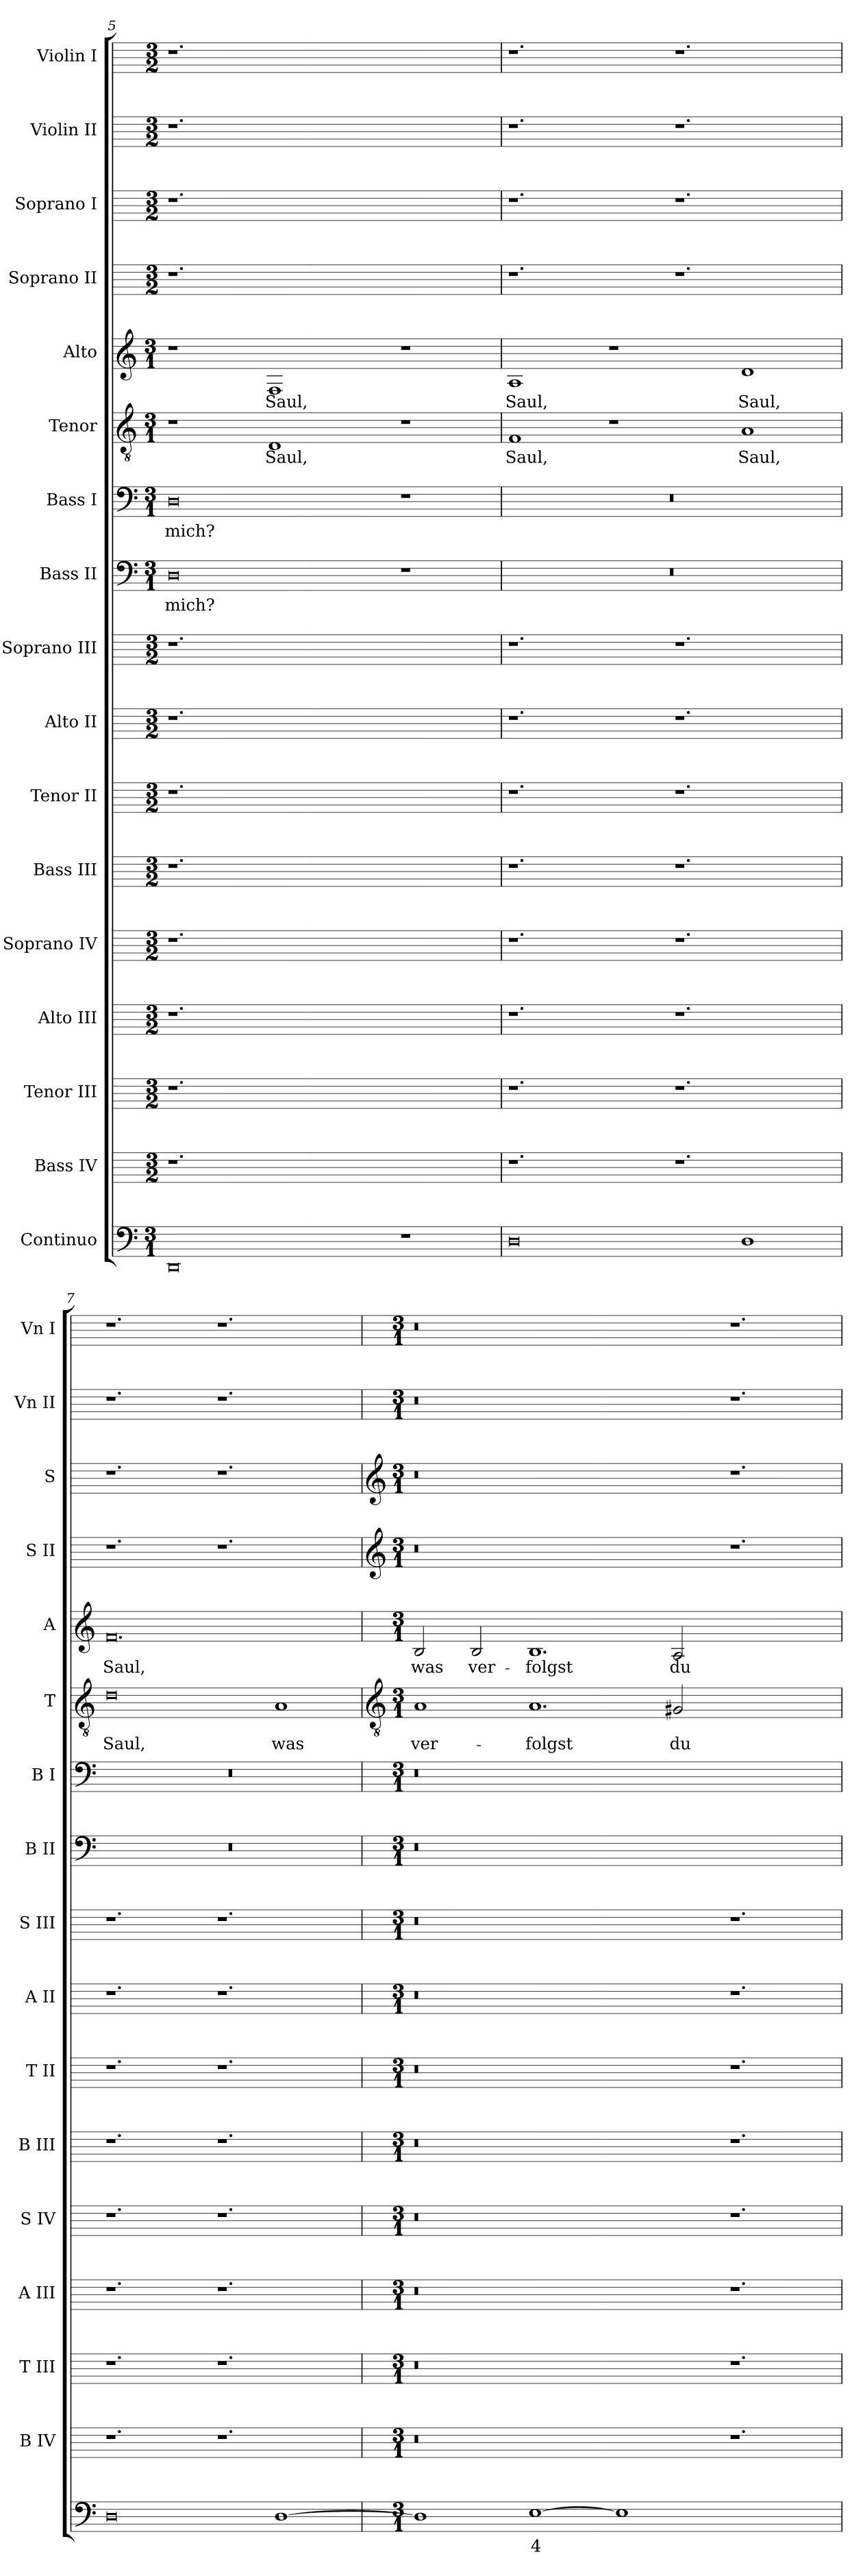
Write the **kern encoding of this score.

**kern	**text	**kern	**kern	**kern	**kern	**kern	**kern	**kern	**kern	**kern	**text	**kern	**text	**kern	**text	**kern	**text	**kern	**kern	**kern	**kern
*part17	*part17	*part16	*part15	*part14	*part13	*part12	*part11	*part10	*part9	*part8	*part8	*part7	*part7	*part6	*part6	*part5	*part5	*part4	*part3	*part2	*part1
*staff17	*staff17	*staff16	*staff15	*staff14	*staff13	*staff12	*staff11	*staff10	*staff9	*staff8	*staff8	*staff7	*staff7	*staff6	*staff6	*staff5	*staff5	*staff4	*staff3	*staff2	*staff1
*I"Continuo	*	*I"Bass IV	*I"Tenor III	*I"Alto III	*I"Soprano IV	*I"Bass III	*I"Tenor II	*I"Alto II	*I"Soprano III	*I"Bass II	*	*I"Bass I	*	*I"Tenor	*	*I"Alto	*	*I"Soprano II	*I"Soprano I	*I"Violin II	*I"Violin I
*	*	*I'B IV	*I'T III	*I'A III	*I'S IV	*I'B III	*I'T II	*I'A II	*I'S III	*I'B II	*	*I'B I	*	*I'T	*	*I'A	*	*I'S II	*I'S	*I'Vn II	*I'Vn I
*clefF4	*	*	*	*	*	*	*	*	*	*clefF4	*	*clefF4	*	*clefGv2	*	*clefG2	*	*	*	*	*
*	*	*	*	*	*ITrd1c2	*	*	*	*ITrd1c2	*	*	*	*	*	*	*	*	*	*	*	*
*k[]	*	*	*	*	*	*	*	*	*	*k[]	*	*k[]	*	*k[]	*	*k[]	*	*	*	*	*
*C:	*	*	*	*	*	*	*	*	*	*C:	*	*C:	*	*C:	*	*C:	*	*	*	*	*
*M3/1	*	*M3/2	*M3/2	*M3/2	*M3/2	*M3/2	*M3/2	*M3/2	*M3/2	*M3/1	*	*M3/1	*	*M3/1	*	*M3/1	*	*M3/2	*M3/2	*M3/2	*M3/2
=5	=5	=5	=5	=5	=5	=5	=5	=5	=5	=5	=5	=5	=5	=5	=5	=5	=5	=5	=5	=5	=5
!	!	!	!	!	!	!	!	!	!	!	!LO:LY:b	!	!LO:LY:b	!	!	!	!	!	!	!	!
0DD	.	1.r	1.r	1.r	1.r	1.r	1.r	1.r	1.r	0D	mich?	0D	mich?	1r	.	1r	.	1.r	1.r	1.r	1.r
!	!	!	!	!	!	!	!	!	!	!	!	!	!	!	!LO:LY:b	!	!LO:LY:b	!	!	!	!
.	.	.	.	.	.	.	.	.	.	.	.	.	.	1D	Saul,	1F	Saul,	.	.	.	.
.	.	1.ryy	1.ryy	1.ryy	1.ryy	1.ryy	1.ryy	1.ryy	1.ryy	.	.	.	.	.	.	.	.	1.ryy	1.ryy	1.ryy	1.ryy
1r	.	.	.	.	.	.	.	.	.	1r	.	1r	.	1r	.	1r	.	.	.	.	.
=6	=6	=6	=6	=6	=6	=6	=6	=6	=6	=6	=6	=6	=6	=6	=6	=6	=6	=6	=6	=6	=6
!	!	!	!	!	!	!	!	!	!	!LO:N:vis=0	!	!LO:N:vis=0	!	!	!LO:LY:b	!	!LO:LY:b	!	!	!	!
0D	.	1.r	1.r	1.r	1.r	1.r	1.r	1.r	1.r	0.r	.	0.r	.	1F	Saul,	1A	Saul,	1.r	1.r	1.r	1.r
.	.	.	.	.	.	.	.	.	.	.	.	.	.	1r	.	1r	.	.	.	.	.
.	.	1.r	1.r	1.r	1.r	1.r	1.r	1.r	1.r	.	.	.	.	.	.	.	.	1.r	1.r	1.r	1.r
!	!	!	!	!	!	!	!	!	!	!	!	!	!	!	!LO:LY:b	!	!LO:LY:b	!	!	!	!
1D	.	.	.	.	.	.	.	.	.	.	.	.	.	1A	Saul,	1d	Saul,	.	.	.	.
=7	=7	=7	=7	=7	=7	=7	=7	=7	=7	=7	=7	=7	=7	=7	=7	=7	=7	=7	=7	=7	=7
!	!	!	!	!	!	!	!	!	!	!LO:N:vis=0	!	!LO:N:vis=0	!	!	!LO:LY:b	!	!LO:LY:b	!	!	!	!
0D	.	1.r	1.r	1.r	1.r	1.r	1.r	1.r	1.r	0.r	.	0.r	.	0d	Saul,	0.f	Saul,	1.r	1.r	1.r	1.r
.	.	1.r	1.r	1.r	1.r	1.r	1.r	1.r	1.r	.	.	.	.	.	.	.	.	1.r	1.r	1.r	1.r
!	!	!	!	!	!	!	!	!	!	!	!	!	!	!	!LO:LY:b	!	!	!	!	!	!
[1D	.	.	.	.	.	.	.	.	.	.	.	.	.	1A	was	.	.	.	.	.	.
!!LO:LB:g=z
=8	=8	=8	=8	=8	=8	=8	=8	=8	=8	=8	=8	=8	=8	=8	=8	=8	=8	=8	=8	=8	=8
*	*	*	*	*	*	*	*	*	*	*	*	*	*	*clefGv2	*	*	*	*clefG2	*clefG2	*	*
*	*	*	*	*	*	*	*	*	*	*	*	*	*	*	*	*	*	*k[]	*k[]	*	*
*	*	*	*	*	*	*	*	*	*	*	*	*	*	*	*	*	*	*C:	*C:	*	*
*M3/1	*	*M3/1	*M3/1	*M3/1	*M3/1	*M3/1	*M3/1	*M3/1	*M3/1	*M3/1	*	*M3/1	*	*M3/1	*	*M3/1	*	*M3/1	*M3/1	*M3/1	*M3/1
!	!	!	!	!	!	!	!	!	!	!	!	!	!	!	!LO:LY:b	!	!LO:LY:b	!LO:N:vis=0	!LO:N:vis=0	!	!
1D]	.	0.r	0.r	0.r	0.r	0.r	0.r	0.r	0.r	0.r	.	0.r	.	1A	ver-	2B	was	0.r	0.r	0.r	0.r
!	!	!	!	!	!	!	!	!	!	!	!	!	!	!	!	!	!LO:LY:b	!	!	!	!
.	.	.	.	.	.	.	.	.	.	.	.	.	.	.	.	2B	ver-	.	.	.	.
!	!LO:LY:b	!	!	!	!	!	!	!	!	!	!	!	!	!	!LO:LY:b	!	!LO:LY:b	!	!	!	!
[1E	4	.	.	.	.	.	.	.	.	.	.	.	.	1.A	-folgst	1.B	-folgst	.	.	.	.
1E]	.	.	.	.	.	.	.	.	.	.	.	.	.	.	.	.	.	.	.	.	.
!	!	!	!	!	!	!	!	!	!	!	!	!	!	!	!LO:LY:b	!	!LO:LY:b	!	!	!	!
.	.	.	.	.	.	.	.	.	.	.	.	.	.	2G#X	du	2A	du	.	.	.	.
1.ryy	.	1.r	1.r	1.r	1.r	1.r	1.r	1.r	1.r	1.ryy	.	1.ryy	.	1.ryy	.	1.ryy	.	1.r	1.r	1.r	1.r
=	=	=	=	=	=	=	=	=	=	=	=	=	=	=	=	=	=	=	=	=	=
*-	*-	*-	*-	*-	*-	*-	*-	*-	*-	*-	*-	*-	*-	*-	*-	*-	*-	*-	*-	*-	*-
